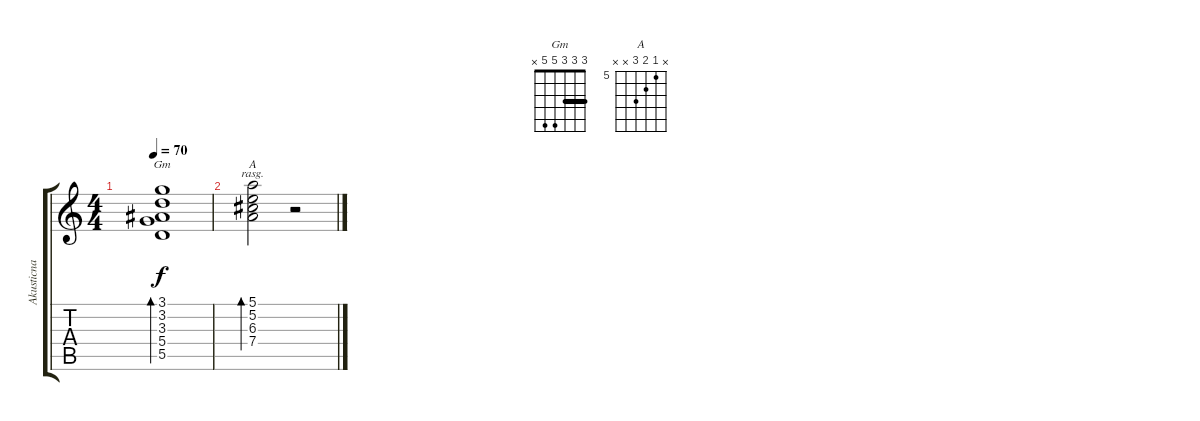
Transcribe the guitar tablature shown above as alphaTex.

\track ("Akusticna gitara" "Akusticna ") {instrument acousticguitarsteel}
\staff {score tabs}
\tuning (E4 B3 G3 D3 A2 E2) {hide}
\chord ("Gm" 3 3 3 5 5 x) {barre 3}
\chord ("A" x 5 6 7 x x) {firstfret 5}
\ts (4 4)
\tempo 70
\clef g2
\ks c
(3.1 3.2 3.3 5.4 5.5).1{bd 120 ch "Gm" dy f} |
(5.1 5.2 6.3 7.4).2{bd 240 ch "A" rasg ii} r.2
